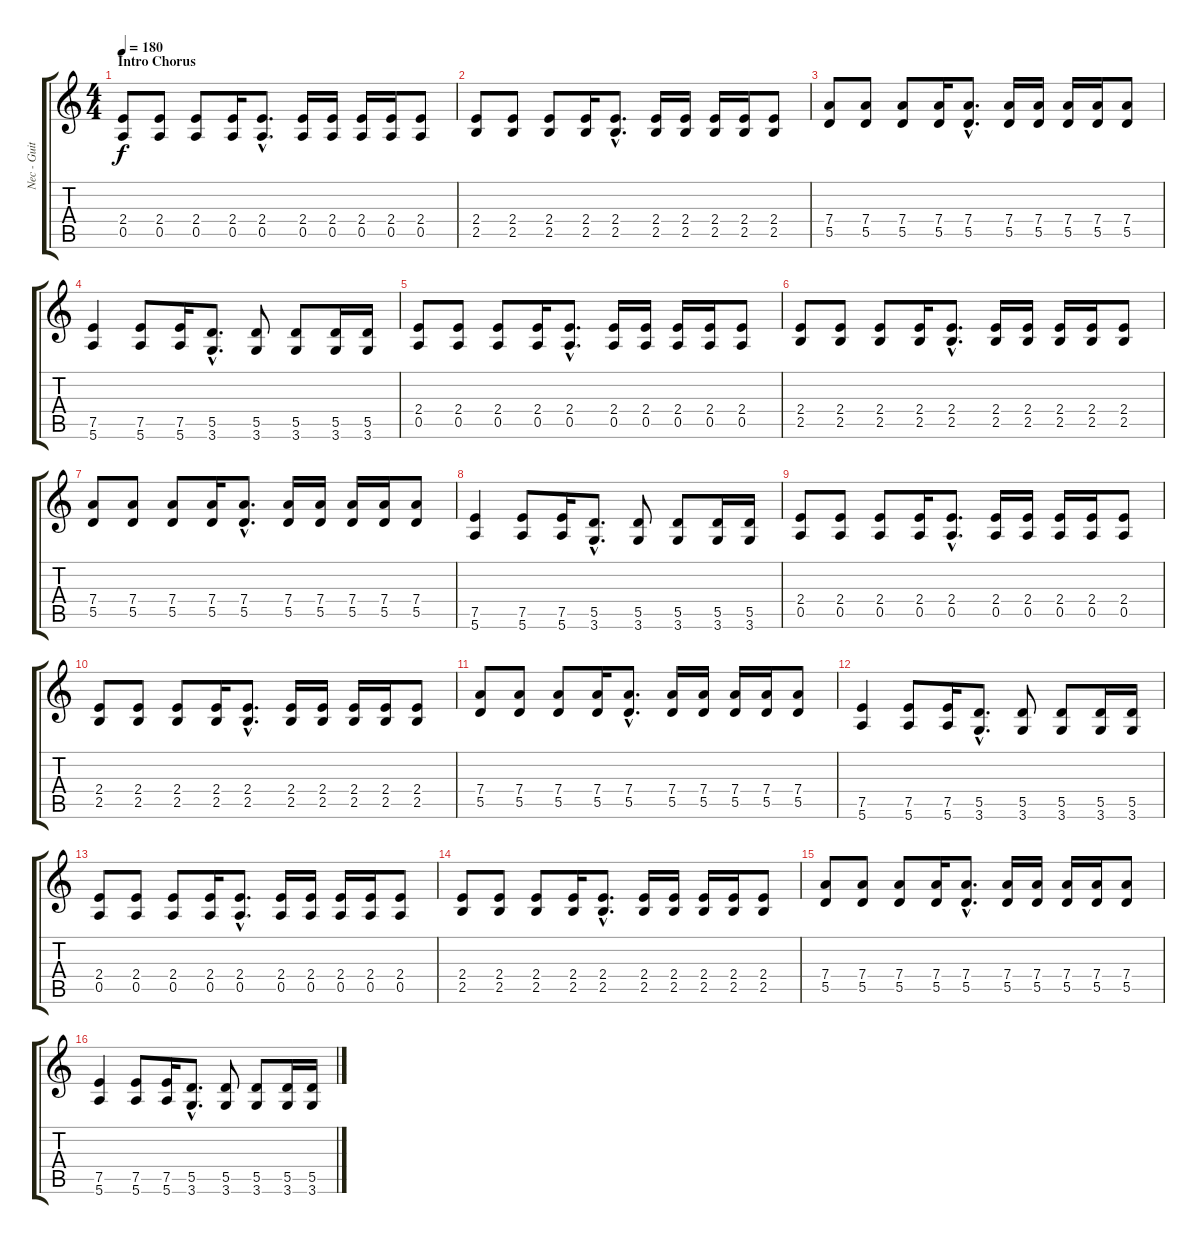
\track ("Nec - Guitars" "Nec - Guit") {instrument distortionguitar}
\staff {score tabs}
\tuning (E4 B3 G3 D3 A2 E2) {hide}
\ts (4 4)
\section ("" "Intro Chorus")
\tempo 180
\clef g2
\ks c
(2.4 0.5).8{dy f} (2.4 0.5).8 (2.4 0.5).8 (2.4 0.5).16 (2.4{hac} 0.5{hac}).8{d} (2.4 0.5).16 (2.4 0.5).16 (2.4 0.5).16 (2.4 0.5).16 (2.4 0.5).8 |
(2.4 2.5).8 (2.4 2.5).8 (2.4 2.5).8 (2.4 2.5).16 (2.4{hac} 2.5{hac}).8{d} (2.4 2.5).16 (2.4 2.5).16 (2.4 2.5).16 (2.4 2.5).16 (2.4 2.5).8 |
(7.4 5.5).8 (7.4 5.5).8 (7.4 5.5).8 (7.4 5.5).16 (7.4{hac} 5.5{hac}).8{d} (7.4 5.5).16 (7.4 5.5).16 (7.4 5.5).16 (7.4 5.5).16 (7.4 5.5).8 |
(7.5 5.6).4 (7.5 5.6).8 (7.5 5.6).16 (5.5{hac} 3.6{hac}).8{d} (5.5 3.6).8 (5.5 3.6).8 (5.5 3.6).16 (5.5 3.6).16 |
(2.4 0.5).8 (2.4 0.5).8 (2.4 0.5).8 (2.4 0.5).16 (2.4{hac} 0.5{hac}).8{d} (2.4 0.5).16 (2.4 0.5).16 (2.4 0.5).16 (2.4 0.5).16 (2.4 0.5).8 |
(2.4 2.5).8 (2.4 2.5).8 (2.4 2.5).8 (2.4 2.5).16 (2.4{hac} 2.5{hac}).8{d} (2.4 2.5).16 (2.4 2.5).16 (2.4 2.5).16 (2.4 2.5).16 (2.4 2.5).8 |
(7.4 5.5).8 (7.4 5.5).8 (7.4 5.5).8 (7.4 5.5).16 (7.4{hac} 5.5{hac}).8{d} (7.4 5.5).16 (7.4 5.5).16 (7.4 5.5).16 (7.4 5.5).16 (7.4 5.5).8 |
(7.5 5.6).4 (7.5 5.6).8 (7.5 5.6).16 (5.5{hac} 3.6{hac}).8{d} (5.5 3.6).8 (5.5 3.6).8 (5.5 3.6).16 (5.5 3.6).16 |
(2.4 0.5).8 (2.4 0.5).8 (2.4 0.5).8 (2.4 0.5).16 (2.4{hac} 0.5{hac}).8{d} (2.4 0.5).16 (2.4 0.5).16 (2.4 0.5).16 (2.4 0.5).16 (2.4 0.5).8 |
(2.4 2.5).8 (2.4 2.5).8 (2.4 2.5).8 (2.4 2.5).16 (2.4{hac} 2.5{hac}).8{d} (2.4 2.5).16 (2.4 2.5).16 (2.4 2.5).16 (2.4 2.5).16 (2.4 2.5).8 |
(7.4 5.5).8 (7.4 5.5).8 (7.4 5.5).8 (7.4 5.5).16 (7.4{hac} 5.5{hac}).8{d} (7.4 5.5).16 (7.4 5.5).16 (7.4 5.5).16 (7.4 5.5).16 (7.4 5.5).8 |
(7.5 5.6).4 (7.5 5.6).8 (7.5 5.6).16 (5.5{hac} 3.6{hac}).8{d} (5.5 3.6).8 (5.5 3.6).8 (5.5 3.6).16 (5.5 3.6).16 |
(2.4 0.5).8 (2.4 0.5).8 (2.4 0.5).8 (2.4 0.5).16 (2.4{hac} 0.5{hac}).8{d} (2.4 0.5).16 (2.4 0.5).16 (2.4 0.5).16 (2.4 0.5).16 (2.4 0.5).8 |
(2.4 2.5).8 (2.4 2.5).8 (2.4 2.5).8 (2.4 2.5).16 (2.4{hac} 2.5{hac}).8{d} (2.4 2.5).16 (2.4 2.5).16 (2.4 2.5).16 (2.4 2.5).16 (2.4 2.5).8 |
(7.4 5.5).8 (7.4 5.5).8 (7.4 5.5).8 (7.4 5.5).16 (7.4{hac} 5.5{hac}).8{d} (7.4 5.5).16 (7.4 5.5).16 (7.4 5.5).16 (7.4 5.5).16 (7.4 5.5).8 |
(7.5 5.6).4 (7.5 5.6).8 (7.5 5.6).16 (5.5{hac} 3.6{hac}).8{d} (5.5 3.6).8 (5.5 3.6).8 (5.5 3.6).16 (5.5 3.6).16
